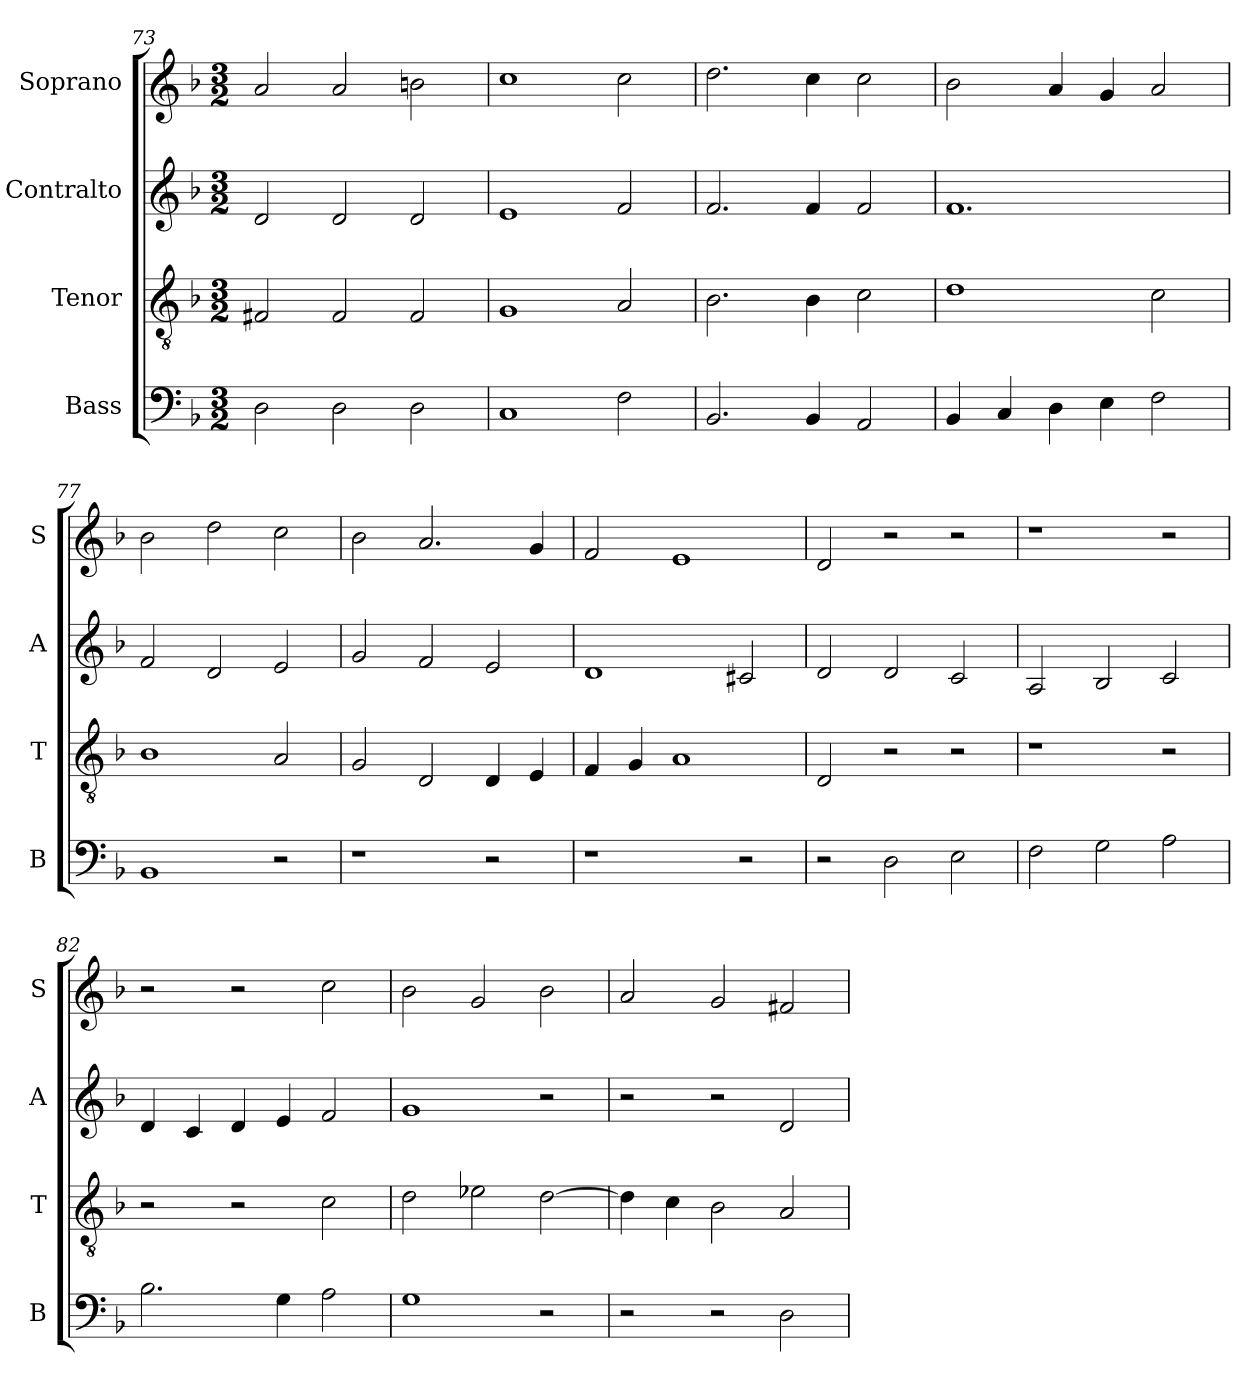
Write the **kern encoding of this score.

**kern	**kern	**kern	**kern
*part4	*part3	*part2	*part1
*staff4	*staff3	*staff2	*staff1
*I"Bass	*I"Tenor	*I"Contralto	*I"Soprano
*I'B	*I'T	*I'A	*I'S
*clefF4	*clefGv2	*clefG2	*clefG2
*k[b-]	*k[b-]	*k[b-]	*k[b-]
*G:dor	*G:dor	*G:dor	*G:dor
*M3/2	*M3/2	*M3/2	*M3/2
=73	=73	=73	=73
2D	2F#X	2d	2a
2D	2F#	2d	2a
2D	2F#	2d	2bn
=74	=74	=74	=74
1C	1G	1e	1cc
2F	2A	2f	2cc
=75	=75	=75	=75
2.BB-	2.B-	2.f	2.dd
4BB-	4B-	4f	4cc
2AA	2c	2f	2cc
=76	=76	=76	=76
4BB-	1d	1.f	2b-
4C	.	.	.
4D	.	.	4a
4E	.	.	4g
2F	2c	.	2a
=77	=77	=77	=77
1BB-	1B-	2f	2b-
.	.	2d	2dd
2r	2A	2e	2cc
=78	=78	=78	=78
1r	2G	2g	2b-
.	2D	2f	2.a
2r	4D	2e	.
.	4E	.	4g
=79	=79	=79	=79
1r	4F	1d	2f
.	4G	.	.
.	1A	.	1e
2r	.	2c#X	.
=80	=80	=80	=80
2r	2D	2d	2d
2D	2r	2d	2r
2E	2r	2c	2r
=81	=81	=81	=81
2F	1r	2A	1r
2G	.	2B-	.
2A	2r	2c	2r
=82	=82	=82	=82
2.B-	2r	4d	2r
.	.	4c	.
.	2r	4d	2r
4G	.	4e	.
2A	2c	2f	2cc
=83	=83	=83	=83
1G	2d	1g	2b-
.	2e-X	.	2g
2r	[2d	2r	2b-
=84	=84	=84	=84
2r	4d]	2r	2a
.	4c	.	.
2r	2B-	2r	2g
2D	2A	2d	2f#X
=	=	=	=
*-	*-	*-	*-
